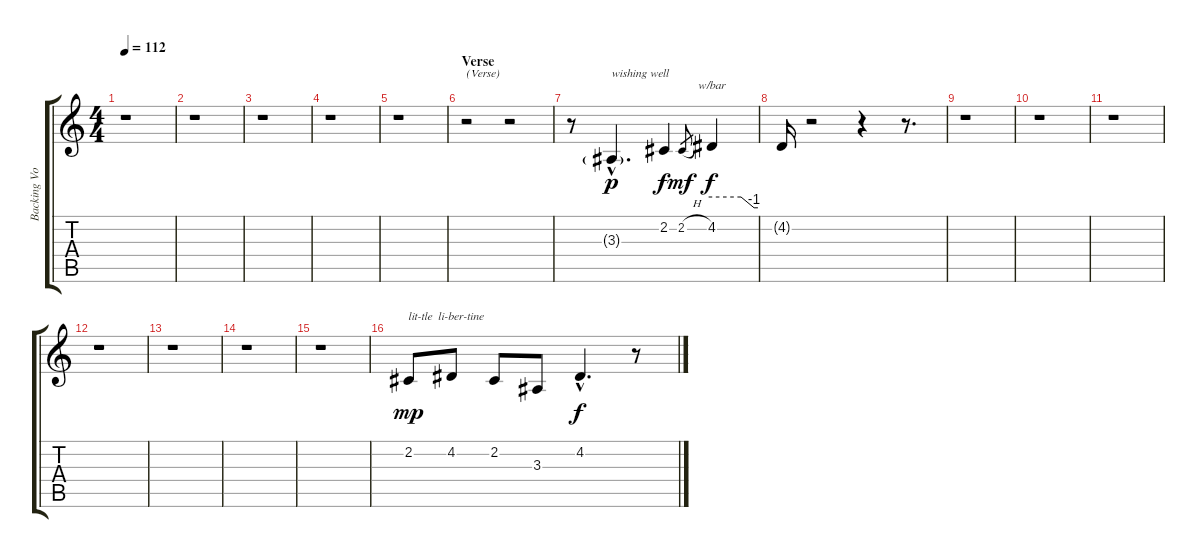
\track ("Backing Vocals" "Backing Vo") {instrument lead5charang}
\staff {score tabs}
\tuning (E4 B3 G3 D3 A2 E2) {hide}
\ts (4 4)
\tempo 112
\clef g2
\ks c
r.1{dy f} |
r.1 |
r.1 |
r.1 |
r.1 |
\section ("" "Verse")
r.2{txt "(Verse)"} r.2 |
r.8 3.3{g hac}.4{d txt "wishing well" dy p volume 13 balance 7 instrument lead5charang} 2.2.4{dy f} 2.2{h}.8{gr dy mf} 4.2.4{tbe (custom default 0 0 38 0 55 -4 60 -4) dy f} |
4.2{t}.16 r.2 r.4 r.8{d} |
r.1 |
r.1 |
r.1 |
r.1 |
r.1 |
r.1 |
r.1 |
2.2.8{txt "lit-tle  li-ber-tine" dy mp} 4.2.8 2.2.8 3.3.8 4.2{hac}.4{d dy f} r.8
